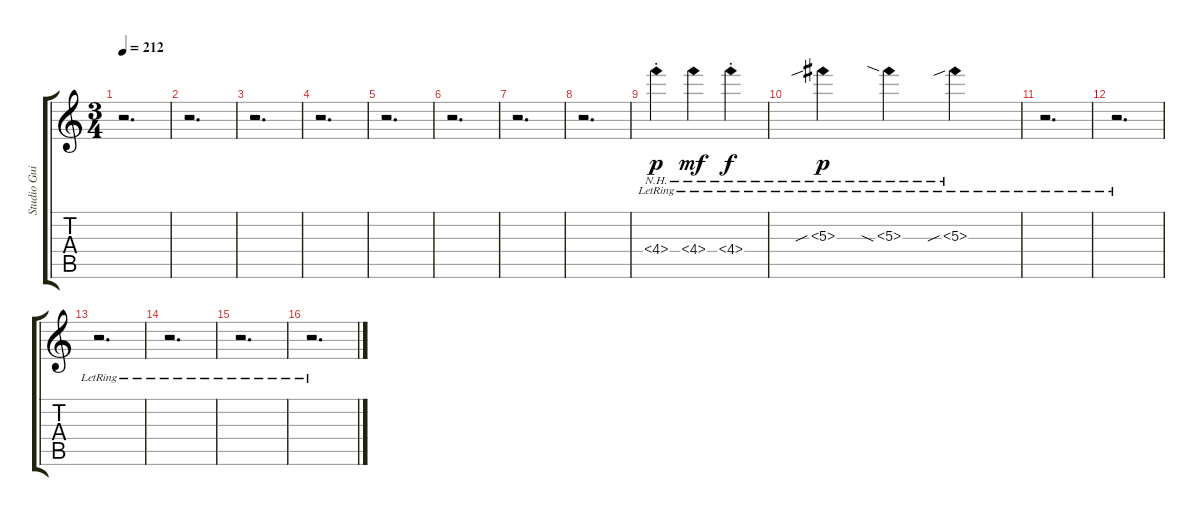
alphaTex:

\track ("Studio Guitar" "Studio Gui") {instrument overdrivenguitar}
\staff {score tabs}
\tuning (Eb4 Bb3 Gb3 Db3 Ab2 Eb2) {hide}
\ts (3 4)
\tempo 212
\clef g2
\ks c
r.2{d dy f} |
r.2{d} |
r.2{d} |
r.2{d} |
r.2{d} |
r.2{d} |
r.2{d} |
r.2{d} |
4.4{nh st lr}.4{dy p} 4.4{nh lr}.4{dy mf} 4.4{nh st lr}.4{dy f} |
5.3{nh sib lr}.4{dy p} 5.3{nh sia lr}.4 5.3{nh sib lr}.4 |
r.2{d} |
r.2{d} |
r.2{d} |
r.2{d} |
r.2{d} |
r.2{d}
